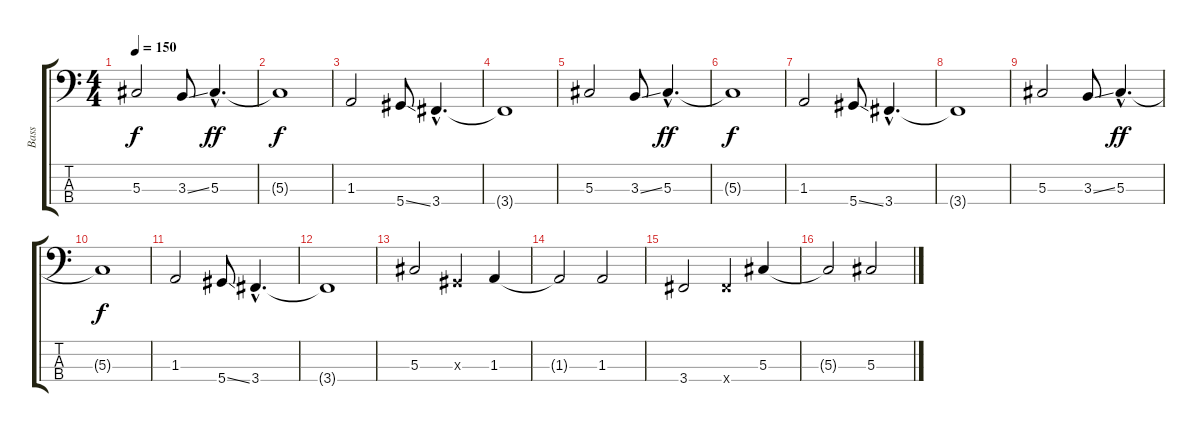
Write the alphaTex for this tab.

\track ("Bass" "Bass") {instrument fretlessbass}
\staff {score tabs}
\tuning (Gb2 Db2 Ab1 Eb1) {hide}
\ts (4 4)
\tempo 150
\clef f4
\ks c
5.3.2{dy f} 3.3{ss}.8 5.3{hac}.4{d dy ff} |
5.3{t}.1{dy f} |
1.3.2 5.4{ss}.8 3.4{hac}.4{d} |
3.4{t}.1 |
5.3.2 3.3{ss}.8 5.3{hac}.4{d dy ff} |
5.3{t}.1{dy f} |
1.3.2 5.4{ss}.8 3.4{hac}.4{d} |
3.4{t}.1 |
5.3.2 3.3{ss}.8 5.3{hac}.4{d dy ff} |
5.3{t}.1{dy f} |
1.3.2 5.4{ss}.8 3.4{hac}.4{d} |
3.4{t}.1 |
5.3.2 0.3{x}.4 1.3.4 |
1.3{t}.2 1.3.2 |
3.4.2 3.4{x}.4 5.3.4 |
5.3{t}.2 5.3.2
